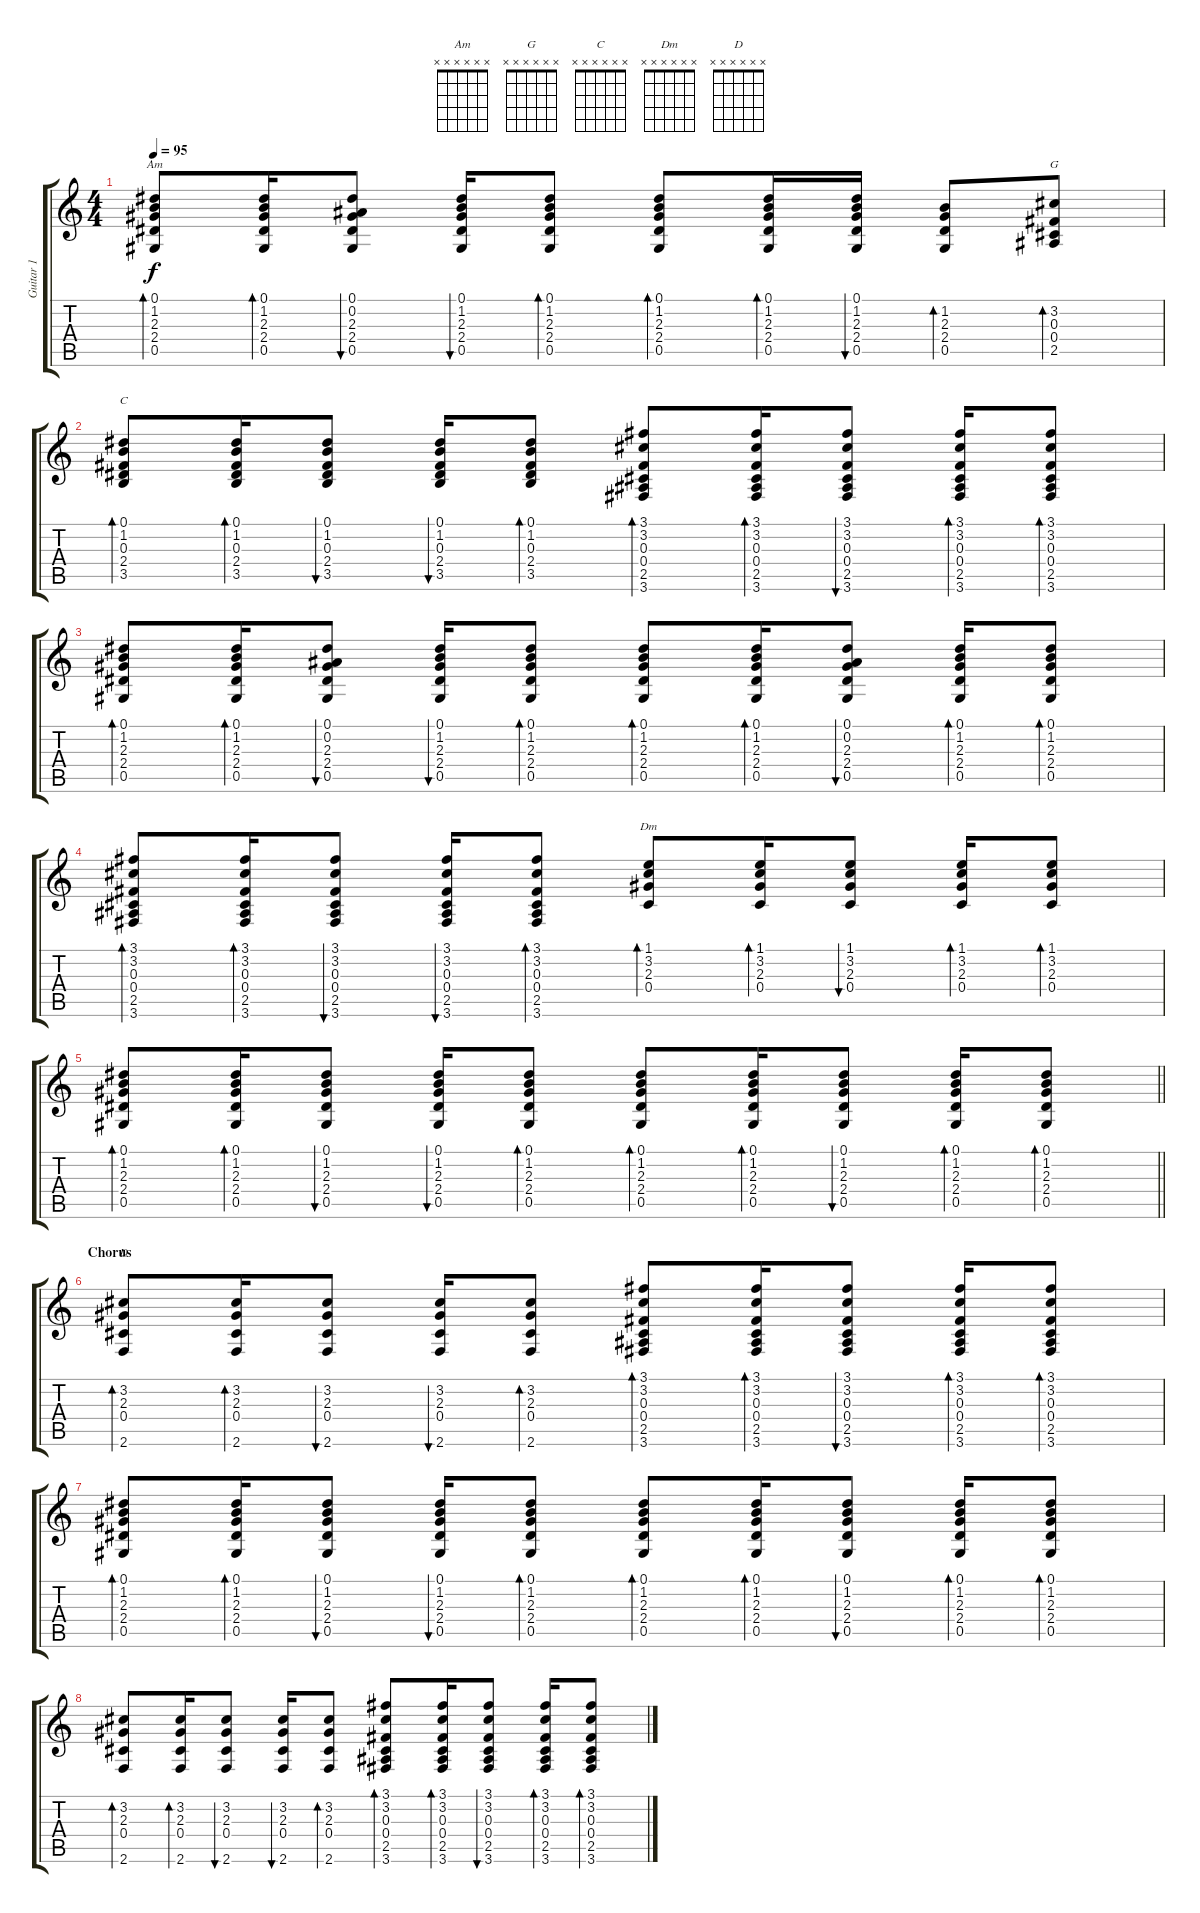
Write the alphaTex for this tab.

\track ("Guitar 1" "Guitar 1") {instrument acousticguitarsteel}
\staff {score tabs}
\tuning (Eb4 Bb3 Gb3 Db3 Ab2 Eb2) {hide}
\chord ("Am" x x x x x x)
\chord ("G" x x x x x x)
\chord ("C" x x x x x x)
\chord ("Dm" x x x x x x)
\chord ("D" x x x x x x)
\ts (4 4)
\tempo 95
\clef g2
\ks c
(0.1 1.2 2.3 2.4 0.5).8{bd 30 ch "Am" dy f} (0.1 1.2 2.3 2.4 0.5).16{bd 30} (0.1 0.2 2.3 2.4 0.5).8{bu 30} (0.1 1.2 2.3 2.4 0.5).16{bu 30} (0.1 1.2 2.3 2.4 0.5).8{bd 30} (0.1 1.2 2.3 2.4 0.5).8{bd 30} (0.1 1.2 2.3 2.4 0.5).16{bd 30} (0.1 1.2 2.3 2.4 0.5).16{bu 30} (1.2 2.3 2.4 0.5).8{bd 30} (3.2 0.3 0.4 2.5).8{bd 30 ch "G"} |
(0.1 1.2 0.3 2.4 3.5).8{bd 30 ch "C"} (0.1 1.2 0.3 2.4 3.5).16{bd 30} (0.1 1.2 0.3 2.4 3.5).8{bu 30} (0.1 1.2 0.3 2.4 3.5).16{bu 30} (0.1 1.2 0.3 2.4 3.5).8{bd 30} (3.1 3.2 0.3 0.4 2.5 3.6).8{bd 30} (3.1 3.2 0.3 0.4 2.5 3.6).16{bd 30} (3.1 3.2 0.3 0.4 2.5 3.6).8{bu 30} (3.1 3.2 0.3 0.4 2.5 3.6).16{bd 30} (3.1 3.2 0.3 0.4 2.5 3.6).8{bd 30} |
(0.1 1.2 2.3 2.4 0.5).8{bd 30} (0.1 1.2 2.3 2.4 0.5).16{bd 30} (0.1 0.2 2.3 2.4 0.5).8{bu 30} (0.1 1.2 2.3 2.4 0.5).16{bu 30} (0.1 1.2 2.3 2.4 0.5).8{bd 30} (0.1 1.2 2.3 2.4 0.5).8{bd 30} (0.1 1.2 2.3 2.4 0.5).16{bd 30} (0.1 0.2 2.3 2.4 0.5).8{bu 30} (0.1 1.2 2.3 2.4 0.5).16{bd 30} (0.1 1.2 2.3 2.4 0.5).8{bd 30} |
(3.1 3.2 0.3 0.4 2.5 3.6).8{bd 30} (3.1 3.2 0.3 0.4 2.5 3.6).16{bd 30} (3.1 3.2 0.3 0.4 2.5 3.6).8{bu 30} (3.1 3.2 0.3 0.4 2.5 3.6).16{bu 30} (3.1 3.2 0.3 0.4 2.5 3.6).8{bd 30} (1.1 3.2 2.3 0.4).8{bd 30 ch "Dm"} (1.1 3.2 2.3 0.4).16{bd 30} (1.1 3.2 2.3 0.4).8{bu 30} (1.1 3.2 2.3 0.4).16{bd 30} (1.1 3.2 2.3 0.4).8{bd 30} |
\barLineRight lightlight
(0.1 1.2 2.3 2.4 0.5).8{bd 30} (0.1 1.2 2.3 2.4 0.5).16{bd 30} (0.1 1.2 2.3 2.4 0.5).8{bu 30} (0.1 1.2 2.3 2.4 0.5).16{bu 30} (0.1 1.2 2.3 2.4 0.5).8{bd 30} (0.1 1.2 2.3 2.4 0.5).8{bd 30} (0.1 1.2 2.3 2.4 0.5).16{bd 30} (0.1 1.2 2.3 2.4 0.5).8{bu 30} (0.1 1.2 2.3 2.4 0.5).16{bd 30} (0.1 1.2 2.3 2.4 0.5).8{bd 30} |
\section ("" "Chorus")
(3.2 2.3 0.4 2.6).8{bd 30 ch "D"} (3.2 2.3 0.4 2.6).16{bd 30} (3.2 2.3 0.4 2.6).8{bu 30} (3.2 2.3 0.4 2.6).16{bu 30} (3.2 2.3 0.4 2.6).8{bd 30} (3.1 3.2 0.3 0.4 2.5 3.6).8{bd 30} (3.1 3.2 0.3 0.4 2.5 3.6).16{bd 30} (3.1 3.2 0.3 0.4 2.5 3.6).8{bu 30} (3.1 3.2 0.3 0.4 2.5 3.6).16{bd 30} (3.1 3.2 0.3 0.4 2.5 3.6).8{bd 30} |
(0.1 1.2 2.3 2.4 0.5).8{bd 30} (0.1 1.2 2.3 2.4 0.5).16{bd 30} (0.1 1.2 2.3 2.4 0.5).8{bu 30} (0.1 1.2 2.3 2.4 0.5).16{bu 30} (0.1 1.2 2.3 2.4 0.5).8{bd 30} (0.1 1.2 2.3 2.4 0.5).8{bd 30} (0.1 1.2 2.3 2.4 0.5).16{bd 30} (0.1 1.2 2.3 2.4 0.5).8{bu 30} (0.1 1.2 2.3 2.4 0.5).16{bd 30} (0.1 1.2 2.3 2.4 0.5).8{bd 30} |
(3.2 2.3 0.4 2.6).8{bd 30} (3.2 2.3 0.4 2.6).16{bd 30} (3.2 2.3 0.4 2.6).8{bu 30} (3.2 2.3 0.4 2.6).16{bu 30} (3.2 2.3 0.4 2.6).8{bd 30} (3.1 3.2 0.3 0.4 2.5 3.6).8{bd 30} (3.1 3.2 0.3 0.4 2.5 3.6).16{bd 30} (3.1 3.2 0.3 0.4 2.5 3.6).8{bu 30} (3.1 3.2 0.3 0.4 2.5 3.6).16{bd 30} (3.1 3.2 0.3 0.4 2.5 3.6).8{bd 30}
